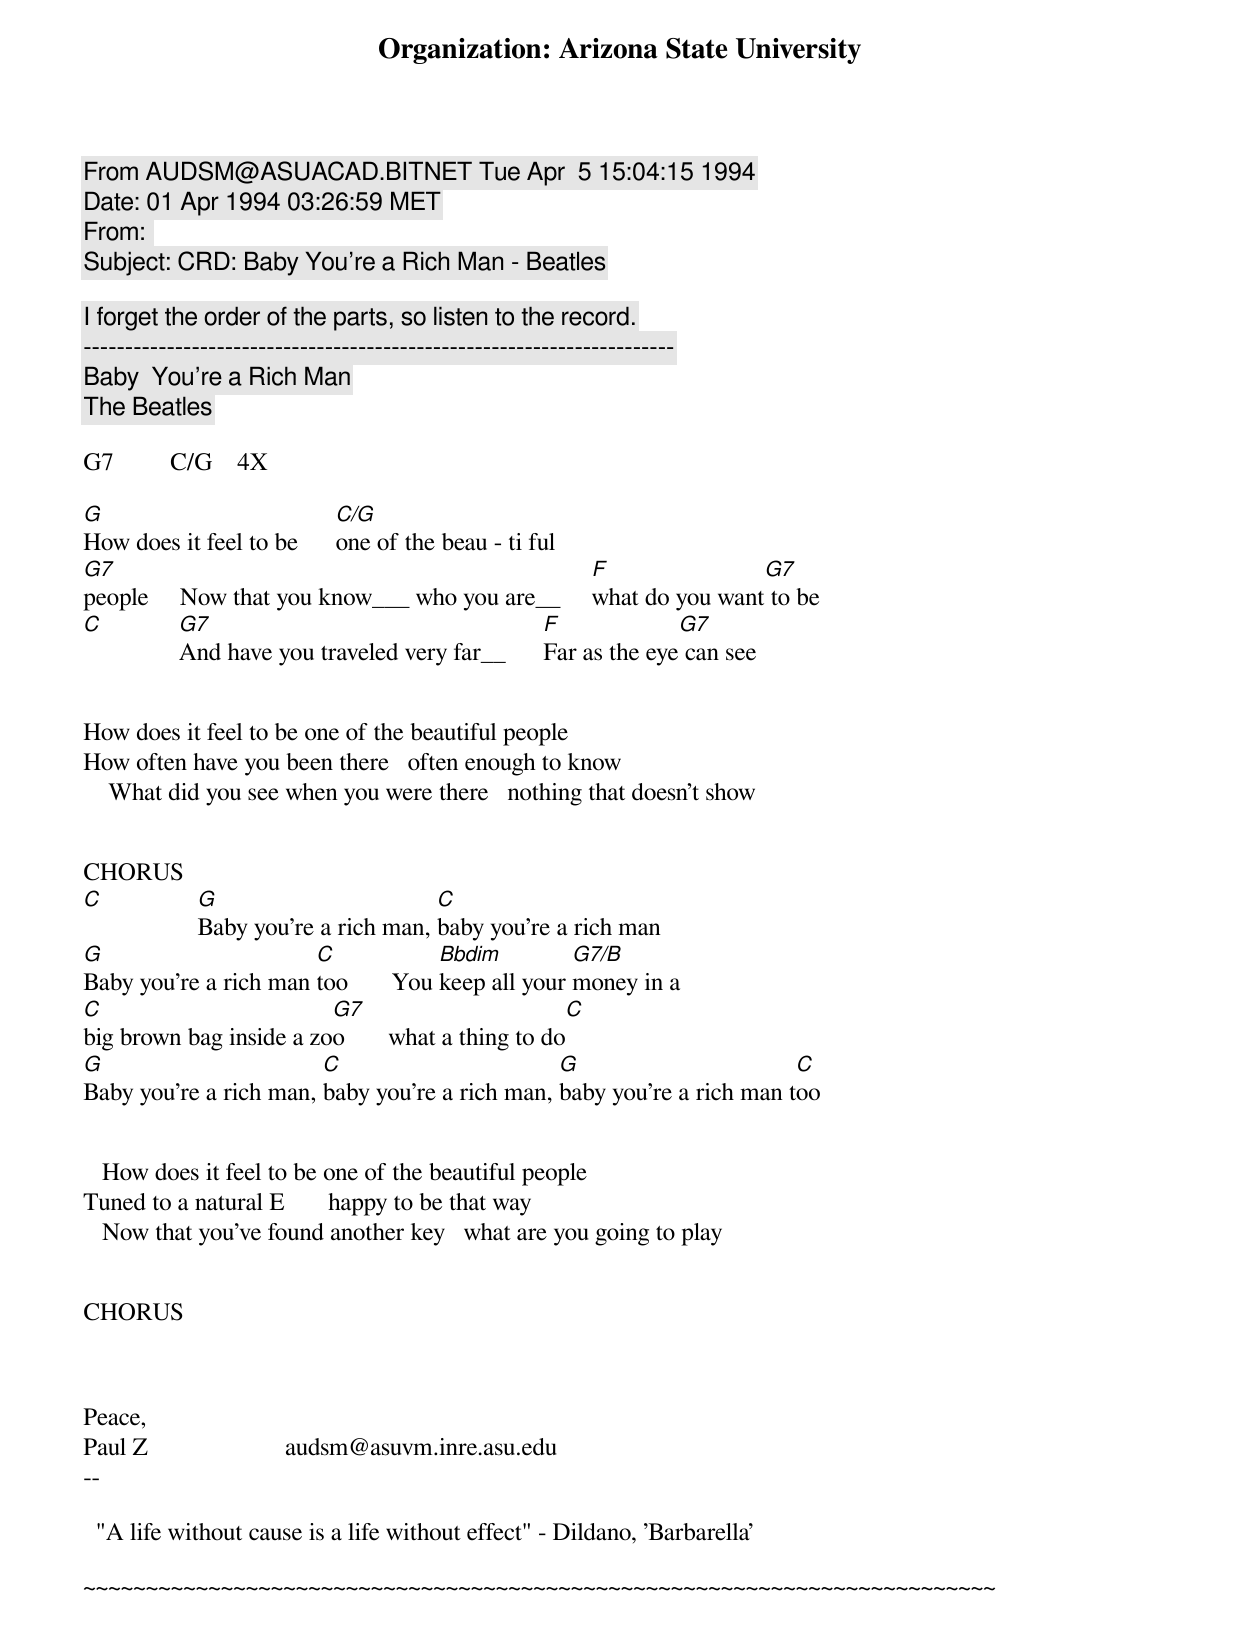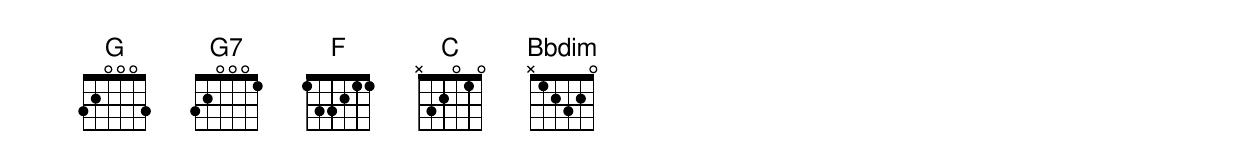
From AUDSM@ASUACAD.BITNET Tue Apr  5 15:04:15 1994
Organization: Arizona State University
Date: 01 Apr 1994 03:26:59 MET
From: <AUDSM@ASUACAD.BITNET>
Subject: CRD: Baby You're a Rich Man - Beatles

I forget the order of the parts, so listen to the record.
-----------------------------------------------------------------------
Baby  You're a Rich Man
The Beatles

G7         C/G    4X

G                           C/G
How does it feel to be      one of the beau - ti ful
G7                                                F               G7
people     Now that you know___ who you are__     what do you want to be
C           G7                                    F             G7
            And have you traveled very far__      Far as the eye can see


How does it feel to be one of the beautiful people
How often have you been there   often enough to know
    What did you see when you were there   nothing that doesn't show


CHORUS
C              G                       C
               Baby you're a rich man, baby you're a rich man
G                      C             Bbdim         G7/B
Baby you're a rich man too       You keep all your money in a
C                        G7                        C
big brown bag inside a zoo       what a thing to do
G                       C                       G                       C
Baby you're a rich man, baby you're a rich man, baby you're a rich man too


   How does it feel to be one of the beautiful people
Tuned to a natural E       happy to be that way
   Now that you've found another key   what are you going to play


CHORUS


Bbdim = xx2323
G7/B = x20001

Peace,
Paul Z                      audsm@asuvm.inre.asu.edu
--

  "A life without cause is a life without effect" - Dildano, 'Barbarella'

~~~~~~~~~~~~~~~~~~~~~~~~~~~~~~~~~~~~~~~~~~~~~~~~~~~~~~~~~~~~~~~~~~~~~~~~~
